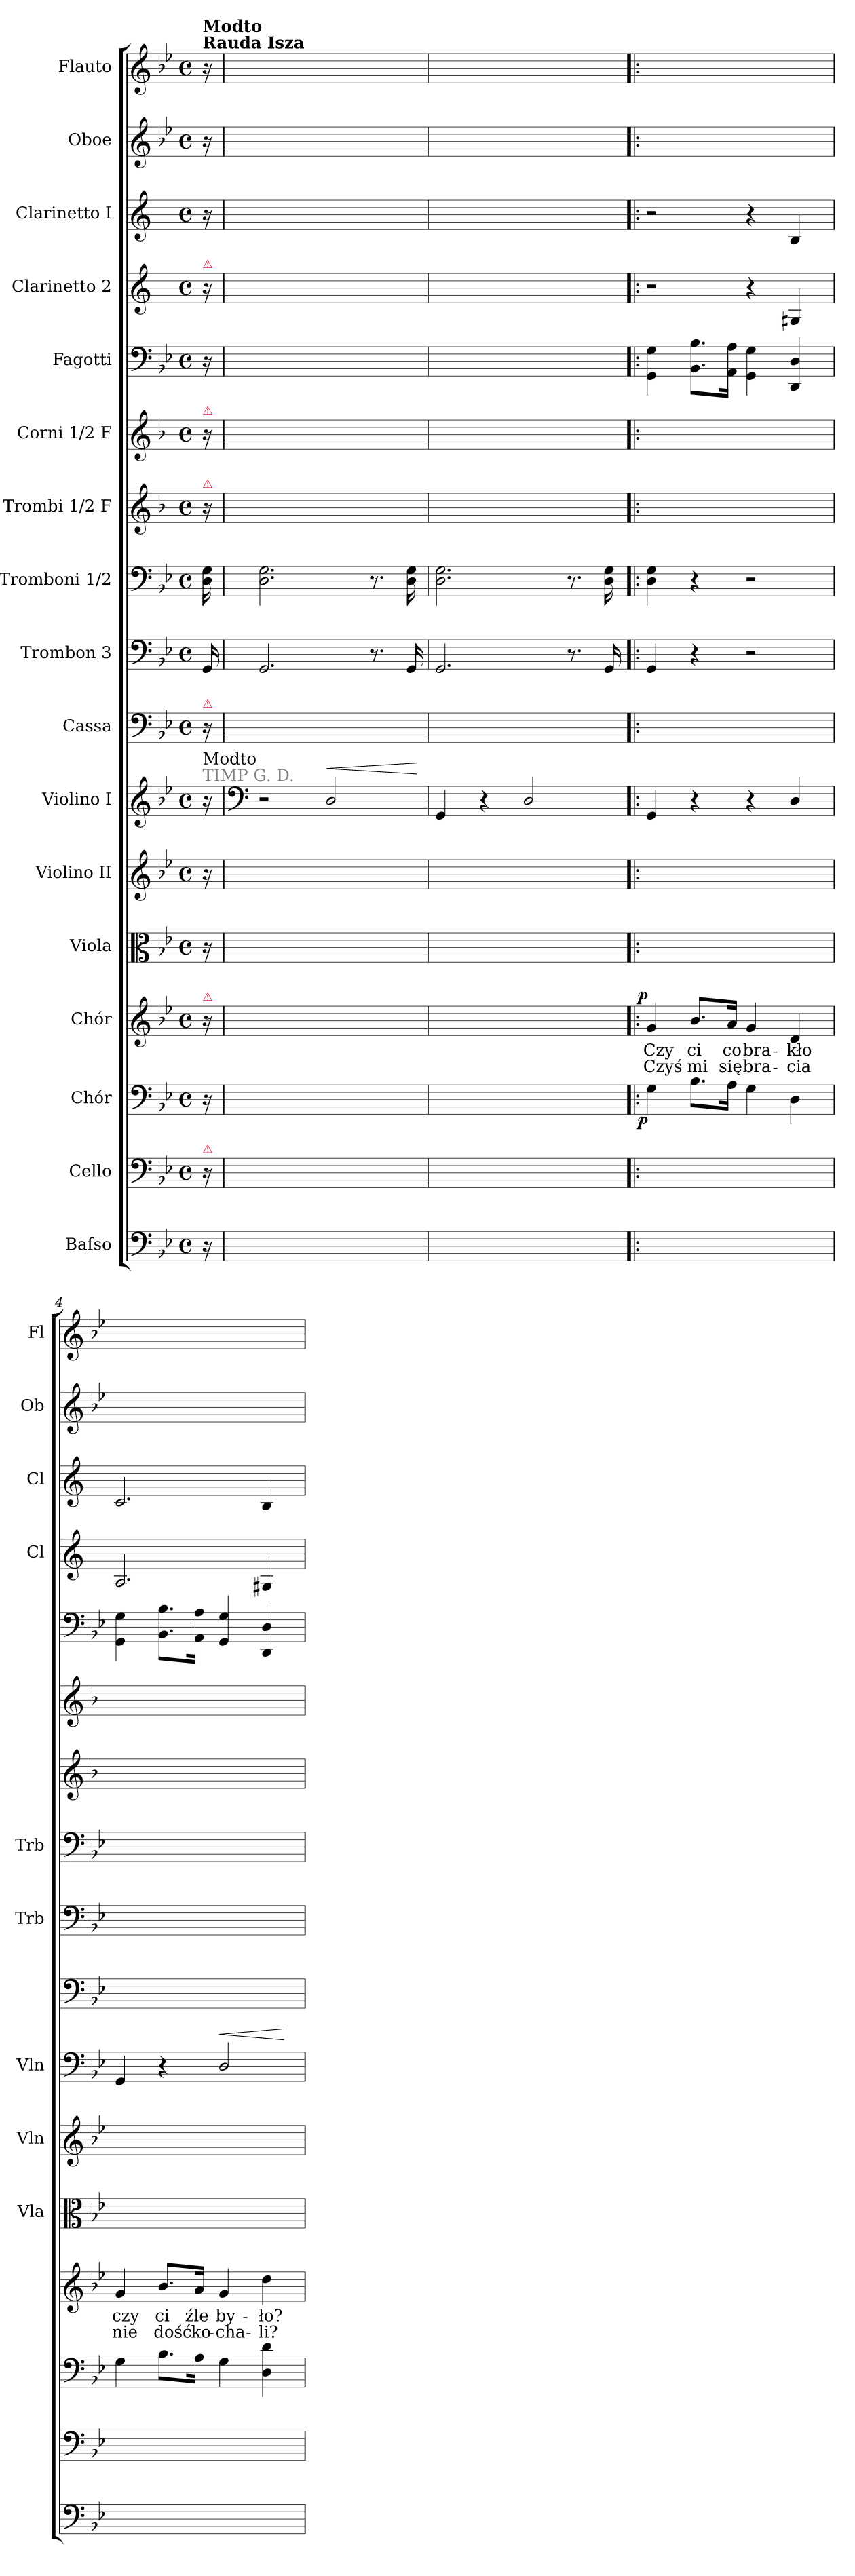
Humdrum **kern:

**kern	**kern	**kern	**dynam	**kern	**text	**text	**dynam	**kern	**kern	**kern	**dynam	**kern	**kern	**dynam	**kern	**dynam	**kern	**kern	**kern	**kern	**kern	**kern	**kern
*part17	*part16	*part15	*part15	*part14	*part14	*part14	*part14	*part13	*part12	*part11	*part11	*part10	*part9	*part9	*part8	*part8	*part7	*part6	*part5	*part4	*part3	*part2	*part1
*staff17	*staff16	*staff15	*staff15	*staff14	*staff14	*staff14	*staff14	*staff13	*staff12	*staff11	*staff11	*staff10	*staff9	*staff9	*staff8	*staff8	*staff7	*staff6	*staff5	*staff4	*staff3	*staff2	*staff1
*I"Baſso	*I"Cello	*I"Chór	*	*I"Chór	*	*	*	*I"Viola	*I"Violino II	*I"Violino I	*	*I"Cassa	*I"Trombon 3	*	*I"Tromboni 1/2	*	*I"Trombi 1/2 F	*I"Corni 1/2 F	*I"Fagotti	*I"Clarinetto 2	*I"Clarinetto I	*I"Oboe	*I"Flauto
*	*	*	*	*	*	*	*	*I'Vla	*I'Vln	*I'Vln	*	*	*I'Trb	*	*I'Trb	*	*	*	*	*I'Cl	*I'Cl	*I'Ob	*I'Fl
*clefF4	*clefF4	*clefF4	*	*clefG2	*	*	*	*clefC3	*clefG2	*clefG2	*	*clefF4	*clefF4	*	*clefF4	*	*clefG2	*clefG2	*clefF4	*clefG2	*clefG2	*clefG2	*clefG2
*	*	*	*	*	*	*	*	*	*	*	*	*	*	*	*	*	*ITrd-3c-5	*ITrd4c7	*	*ITrd1c2	*ITrd1c2	*	*
*k[b-e-]	*k[b-e-]	*k[b-e-]	*	*k[b-e-]	*	*	*	*k[b-e-]	*k[b-e-]	*k[b-e-]	*	*k[b-e-]	*k[b-e-]	*	*k[b-e-]	*	*k[b-e-]	*k[b-e-]	*k[b-e-]	*k[b-e-]	*k[b-e-]	*k[b-e-]	*k[b-e-]
*g:	*g:	*g:	*	*g:	*	*	*	*g:	*g:	*g:	*	*g:	*g:	*	*g:	*	*g:	*g:	*g:	*g:	*g:	*g:	*g:
*M4/4	*M4/4	*M4/4	*	*M4/4	*	*	*	*M4/4	*M4/4	*M4/4	*	*M4/4	*M4/4	*	*M4/4	*	*M4/4	*M4/4	*M4/4	*M4/4	*M4/4	*M4/4	*M4/4
*met(c)	*met(c)	*met(c)	*	*met(c)	*	*	*	*met(c)	*met(c)	*met(c)	*	*met(c)	*met(c)	*	*met(c)	*	*met(c)	*met(c)	*met(c)	*met(c)	*met(c)	*met(c)	*met(c)
=	=	=	=	=	=	=	=	=	=	=	=	=	=	=	=	=	=	=	=	=	=	=	=
!	!	!	!	!	!	!	!	!	!	!	!	!	!	!	!	!	!	!	!	!	!	!	!LO:TX:a:B:t=Rauda Isza
!	!	!	!	!	!	!	!	!	!	!	!	!	!	!	!	!	!	!	!	!	!	!	!LO:TX:a:B:t=Modto
!	!	!	!	!	!	!	!	!	!	!	!	!	!	!	!	!	!	!	!	!LO:TX:a:color=crimson:t=⚠	!	!	!
!	!	!	!	!	!	!	!	!	!	!	!	!	!	!	!	!	!	!LO:TX:a:color=crimson:t=⚠	!	!	!	!	!
!	!	!	!	!	!	!	!	!	!	!	!	!	!	!	!	!	!LO:TX:a:color=crimson:t=⚠	!	!	!	!	!	!
!	!	!	!	!	!	!	!	!	!	!	!	!LO:TX:a:color=crimson:t=⚠	!	!	!	!	!	!	!	!	!	!	!
!	!	!	!	!	!	!	!	!	!	!LO:TX:a:color=grey:t=TIMP G. D.	!	!	!	!	!	!	!	!	!	!	!	!	!
!	!	!	!	!	!	!	!	!	!	!LO:TX:a:t=Modto	!	!	!	!	!	!	!	!	!	!	!	!	!
!	!	!	!	!LO:TX:a:color=crimson:t=⚠	!	!	!	!	!	!	!	!	!	!	!	!	!	!	!	!	!	!	!
!	!LO:TX:a:color=crimson:t=⚠	!	!	!	!	!	!	!	!	!	!	!	!	!	!	!	!	!	!	!	!	!	!
!	!	!	!	!	!	!	!	!	!	!	!	!	!	!LO:DY:b:rj	!	!LO:DY:b:rj	!	!	!	!	!	!	!
16r	16r	16r	.	16r	.	.	.	16r	16r	16r	.	16r	16GG/	fo	16D\ 16G\	fo	16r	16r	16r	16r	16r	16r	16r
=1	=1	=1	=1	=1	=1	=1	=1	=1	=1	=1	=1	=1	=1	=1	=1	=1	=1	=1	=1	=1	=1	=1	=1
*	*	*	*	*	*	*	*	*	*	*clefF4	*	*	*	*	*	*	*	*	*	*	*	*	*
1ryy	1ryy	1ryy	.	1ryy	.	.	.	1ryy	1ryy	2r	.	1ryy	2.GG/	.	2.D\ 2.G\	.	1ryy	1ryy	1ryy	1ryy	1ryy	1ryy	1ryy
!	!	!	!	!	!	!	!	!	!	!	!LO:HP:a	!	!	!	!	!	!	!	!	!	!	!	!
.	.	.	.	.	.	.	.	.	.	2Di/	<	.	.	.	.	.	.	.	.	.	.	.	.
.	.	.	.	.	.	.	.	.	.	.	.	.	8.r	.	8.r	.	.	.	.	.	.	.	.
.	.	.	.	.	.	.	.	.	.	.	.	.	16GG/	.	16D\ 16G\	.	.	.	.	.	.	.	.
.	.	.	.	.	.	.	.	.	.	.	[	.	.	.	.	.	.	.	.	.	.	.	.
=2	=2	=2	=2	=2	=2	=2	=2	=2	=2	=2	=2	=2	=2	=2	=2	=2	=2	=2	=2	=2	=2	=2	=2
1ryy	1ryy	1ryy	.	1ryy	.	.	.	1ryy	1ryy	4GGi/	.	1ryy	2.GG/	.	2.D\ 2.G\	.	1ryy	1ryy	1ryy	1ryy	1ryy	1ryy	1ryy
.	.	.	.	.	.	.	.	.	.	4r	.	.	.	.	.	.	.	.	.	.	.	.	.
.	.	.	.	.	.	.	.	.	.	2Di/	.	.	.	.	.	.	.	.	.	.	.	.	.
.	.	.	.	.	.	.	.	.	.	.	.	.	8.r	.	8.r	.	.	.	.	.	.	.	.
.	.	.	.	.	.	.	.	.	.	.	.	.	16GG/	.	16D\ 16G\	.	.	.	.	.	.	.	.
=3!|:	=3!|:	=3!|:	=3!|:	=3!|:	=3!|:	=3!|:	=3!|:	=3!|:	=3!|:	=3!|:	=3!|:	=3!|:	=3!|:	=3!|:	=3!|:	=3!|:	=3!|:	=3!|:	=3!|:	=3!|:	=3!|:	=3!|:	=3!|:
!	!	!	!LO:DY:b:rj	!	!	!	!LO:DY:b:rj	!	!	!	!	!	!	!	!	!	!	!	!	!	!	!	!
1ryy	1ryy	4G\	p	4g/	Czy	Czyś	p	1ryy	1ryy	4GGi/	.	1ryy	4GG/	.	4D\ 4G\	.	1ryy	1ryy	4GG\ 4G\	2r	2r	1ryy	1ryy
.	.	8.B-\L	.	8.b-/L	ci	mi	.	.	.	4r	.	.	4r	.	4r	.	.	.	8.BB-\ 8.B-\L	.	.	.	.
.	.	16A\Jk	.	16a/Jk	co	się	.	.	.	.	.	.	.	.	.	.	.	.	16AA\ 16A\Jk	.	.	.	.
.	.	4G\	.	4g/	bra-	bra-	.	.	.	4r	.	.	2r	.	2r	.	.	.	4GG\ 4G\	4r	4r	.	.
.	.	4D\	.	4d/	-kło	-cia	.	.	.	4Di/	.	.	.	.	.	.	.	.	4DD/ 4D/	4F#X/	4A/	.	.
=4	=4	=4	=4	=4	=4	=4	=4	=4	=4	=4	=4	=4	=4	=4	=4	=4	=4	=4	=4	=4	=4	=4	=4
1ryy	1ryy	4G\	.	4g/	czy	nie	.	1ryy	1ryy	4GGi/	.	1ryy	1ryy	.	1ryy	.	1ryy	1ryy	4GG\ 4G\	2.G/	2.B-/	1ryy	1ryy
.	.	8.B-\L	.	8.b-/L	ci	dość	.	.	.	4r	.	.	.	.	.	.	.	.	8.BB-\ 8.B-\L	.	.	.	.
.	.	16A\Jk	.	16a/Jk	źle	ko-	.	.	.	.	.	.	.	.	.	.	.	.	16AA\ 16A\Jk	.	.	.	.
!	!	!	!	!	!	!	!	!	!	!	!LO:HP:a	!	!	!	!	!	!	!	!	!	!	!	!
.	.	4G\	.	4g/	by-	-cha-	.	.	.	2Di/	<	.	.	.	.	.	.	.	4GG/ 4G/	.	.	.	.
.	.	4D\ 4d\	.	4dd\	-ło?	-li?	.	.	.	.	.	.	.	.	.	.	.	.	4DD/ 4D/	4F#X/	4A/	.	.
.	.	.	.	.	.	.	.	.	.	.	[	.	.	.	.	.	.	.	.	.	.	.	.
=	=	=	=	=	=	=	=	=	=	=	=	=	=	=	=	=	=	=	=	=	=	=	=
*-	*-	*-	*-	*-	*-	*-	*-	*-	*-	*-	*-	*-	*-	*-	*-	*-	*-	*-	*-	*-	*-	*-	*-
